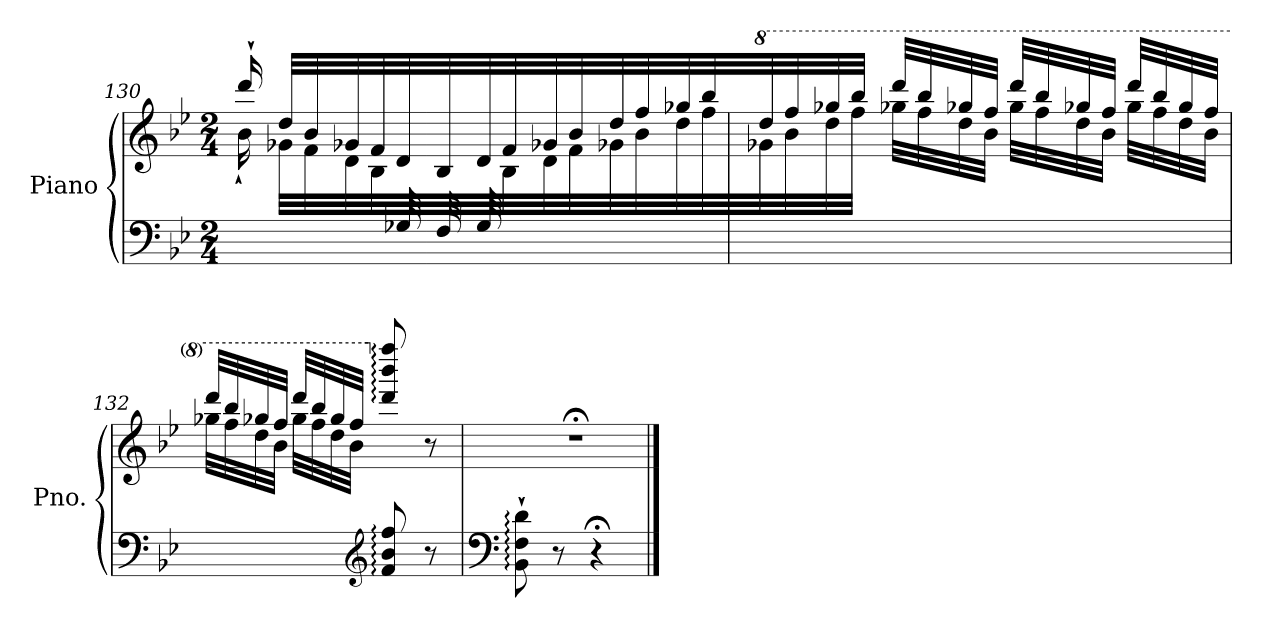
**kern	**kern
*part1	*part1
*staff2	*staff1
*I"Piano	*
*I'Pno.	*
!!LO:PB:g=z
*clefF4	*clefG2
*k[b-e-]	*k[b-e-]
*M2/4	*M2/4
=130	=130
*	*^
8.ryy	16ddd`/	16b-`\
.	32dd/LLL	32g-X\LLL
.	32b-/	32f\
.	32g-X/	32d\
.	32f/	32B-\
32G-X/	32d/	16.ryy
32F/	32B-/	.
32G-/	32d/	.
8..ryy	32f/	32B-\
.	32g-X/	32d\
.	32b-/	32f\
.	32dd/	32g-X\
.	32ff/	32b-\
.	32gg-X/	32dd\
.	32bb-/	32ff\
=131	=131	=131
*	*8va	*
*	*8va	*
2ryy	32ddd/	32gg-X\
.	32fff/	32bb-\
.	32ggg-X/	32ddd\
.	32bbb-/JJJ	32fff\JJJ
.	32dddd/LLL	32ggg-X\LLL
.	32bbb-/	32fff\
.	32ggg-X/	32ddd\
.	32fff/JJJ	32bb-\JJJ
.	32dddd/LLL	32ggg-\LLL
.	32bbb-/	32fff\
.	32ggg-X/	32ddd\
.	32fff/JJJ	32bb-\JJJ
.	32dddd/LLL	32ggg-\LLL
.	32bbb-/	32fff\
.	32ggg-/	32ddd\
.	32fff/JJJ	32bb-\JJJ
=132	=132	=132
4ryy	32dddd/LLL	32ggg-X\LLL
.	32bbb-/	32fff\
.	32ggg-X/	32ddd\
.	32fff/JJJ	32bb-\JJJ
.	32dddd/LLL	32ggg-\LLL
.	32bbb-/	32fff\
.	32ggg-/	32ddd\
.	32fff/JJJ	32bb-\JJJ
*clefG2	*	*
*	*X8va	*
8f/: 8b-/: 8ff/:	8ddd/: 8bbb-/: 8ffff/:	4ryy
*	*X8va	*
8r	8r	.
*	*v	*v
=133	=133
*clefF4	*
8BB-\:` 8F\:` 8d\:`	2r;<
8r	.
4r;<	.
==	==
*-	*-
